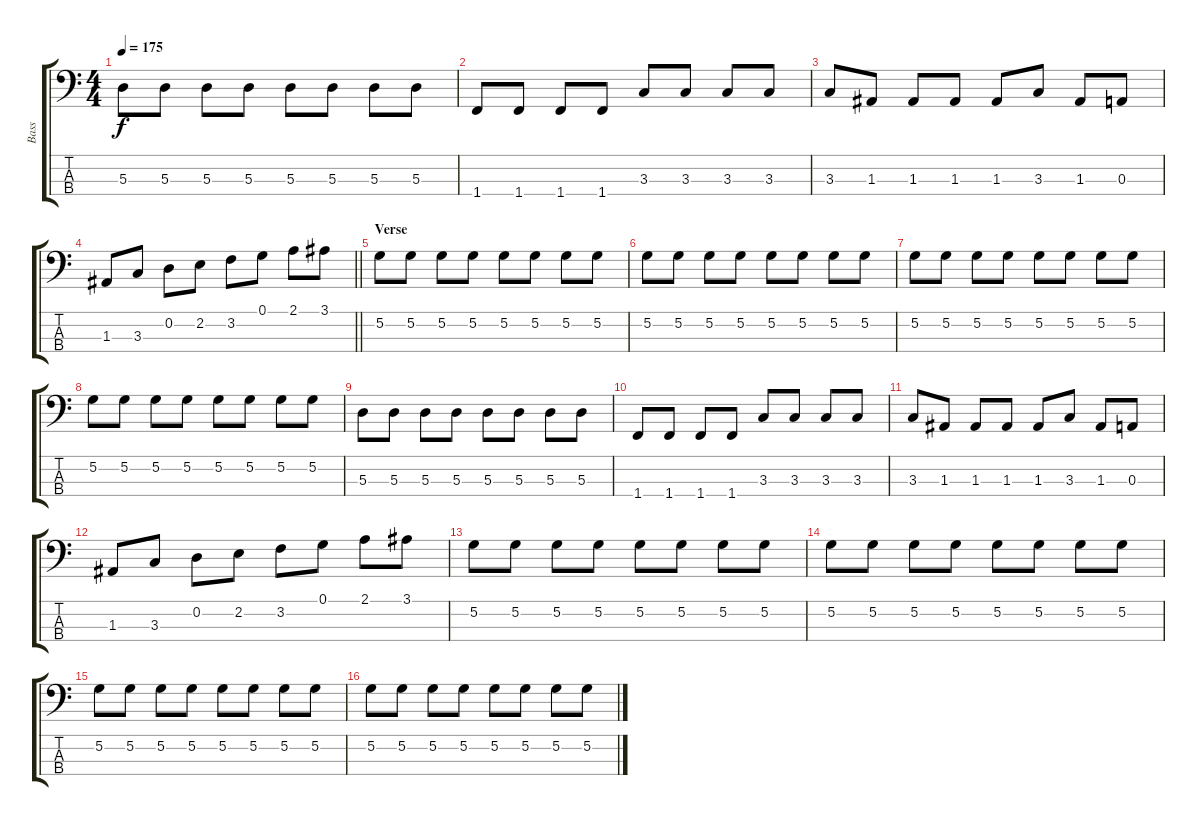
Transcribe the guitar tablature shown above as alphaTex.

\track ("Bass" "Bass") {instrument electricbassfinger}
\staff {score tabs}
\tuning (G2 D2 A1 E1) {hide}
\ts (4 4)
\tempo 175
\clef f4
\ks c
5.3.8{dy f} 5.3.8 5.3.8 5.3.8 5.3.8 5.3.8 5.3.8 5.3.8 |
1.4.8 1.4.8 1.4.8 1.4.8 3.3.8 3.3.8 3.3.8 3.3.8 |
3.3.8 1.3.8 1.3.8 1.3.8 1.3.8 3.3.8 1.3.8 0.3.8 |
\barLineRight lightlight
1.3.8 3.3.8 0.2.8 2.2.8 3.2.8 0.1.8 2.1.8 3.1.8 |
\section ("" "Verse")
5.2.8 5.2.8 5.2.8 5.2.8 5.2.8 5.2.8 5.2.8 5.2.8 |
5.2.8 5.2.8 5.2.8 5.2.8 5.2.8 5.2.8 5.2.8 5.2.8 |
5.2.8 5.2.8 5.2.8 5.2.8 5.2.8 5.2.8 5.2.8 5.2.8 |
5.2.8 5.2.8 5.2.8 5.2.8 5.2.8 5.2.8 5.2.8 5.2.8 |
5.3.8 5.3.8 5.3.8 5.3.8 5.3.8 5.3.8 5.3.8 5.3.8 |
1.4.8 1.4.8 1.4.8 1.4.8 3.3.8 3.3.8 3.3.8 3.3.8 |
3.3.8 1.3.8 1.3.8 1.3.8 1.3.8 3.3.8 1.3.8 0.3.8 |
1.3.8 3.3.8 0.2.8 2.2.8 3.2.8 0.1.8 2.1.8 3.1.8 |
5.2.8 5.2.8 5.2.8 5.2.8 5.2.8 5.2.8 5.2.8 5.2.8 |
5.2.8 5.2.8 5.2.8 5.2.8 5.2.8 5.2.8 5.2.8 5.2.8 |
5.2.8 5.2.8 5.2.8 5.2.8 5.2.8 5.2.8 5.2.8 5.2.8 |
5.2.8 5.2.8 5.2.8 5.2.8 5.2.8 5.2.8 5.2.8 5.2.8
